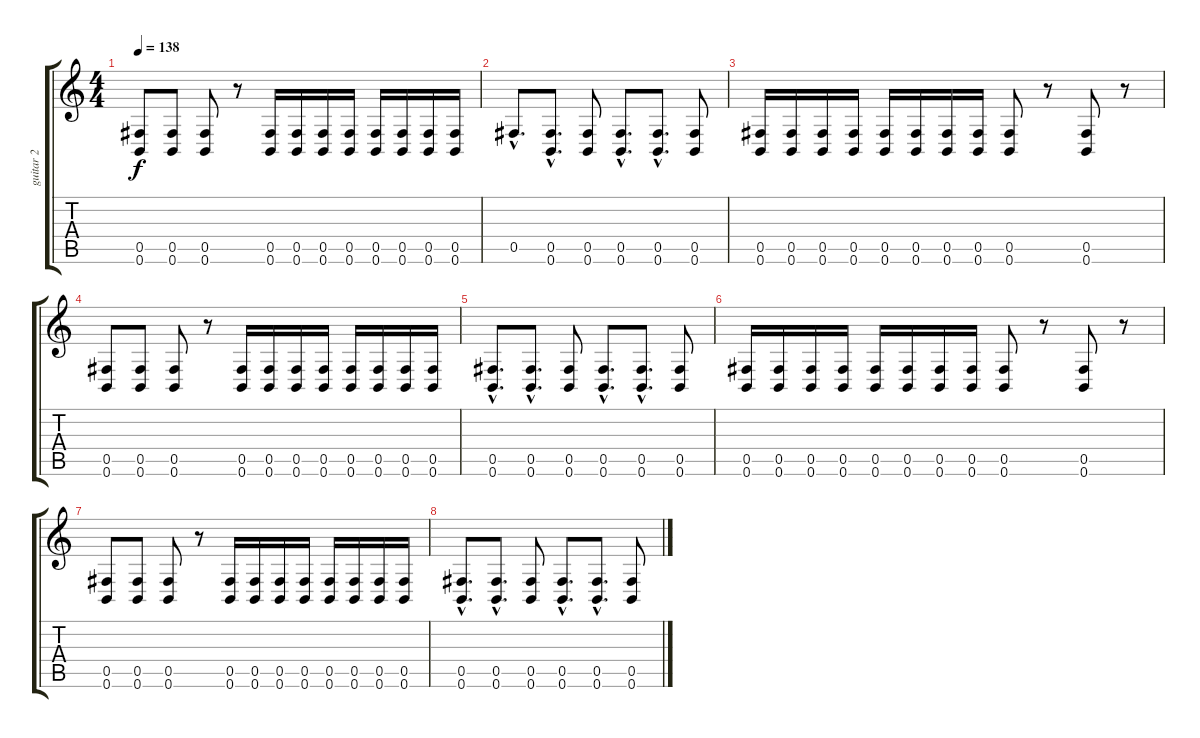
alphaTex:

\track ("guitar 2" "guitar 2") {instrument overdrivenguitar}
\staff {score tabs}
\tuning (Db4 Ab3 E3 B2 Gb2 B1) {hide}
\ts (4 4)
\tempo 138
\clef g2
\ks c
(0.5 0.6).8{dy f} (0.5 0.6).8 (0.5 0.6).8 r.8 (0.5 0.6).16 (0.5 0.6).16 (0.5 0.6).16 (0.5 0.6).16 (0.5 0.6).16 (0.5 0.6).16 (0.5 0.6).16 (0.5 0.6).16 |
0.5{hac}.8{d} (0.5{hac} 0.6{hac}).8{d} (0.5 0.6).8 (0.5{hac} 0.6{hac}).8{d} (0.5{hac} 0.6{hac}).8{d} (0.5 0.6).8 |
(0.5 0.6).16 (0.5 0.6).16 (0.5 0.6).16 (0.5 0.6).16 (0.5 0.6).16 (0.5 0.6).16 (0.5 0.6).16 (0.5 0.6).16 (0.5 0.6).8 r.8 (0.5 0.6).8 r.8 |
(0.5 0.6).8 (0.5 0.6).8 (0.5 0.6).8 r.8 (0.5 0.6).16 (0.5 0.6).16 (0.5 0.6).16 (0.5 0.6).16 (0.5 0.6).16 (0.5 0.6).16 (0.5 0.6).16 (0.5 0.6).16 |
(0.5{hac} 0.6{hac}).8{d} (0.5{hac} 0.6{hac}).8{d} (0.5 0.6).8 (0.5{hac} 0.6{hac}).8{d} (0.5{hac} 0.6{hac}).8{d} (0.5 0.6).8 |
(0.5 0.6).16 (0.5 0.6).16 (0.5 0.6).16 (0.5 0.6).16 (0.5 0.6).16 (0.5 0.6).16 (0.5 0.6).16 (0.5 0.6).16 (0.5 0.6).8 r.8 (0.5 0.6).8 r.8 |
(0.5 0.6).8 (0.5 0.6).8 (0.5 0.6).8 r.8 (0.5 0.6).16 (0.5 0.6).16 (0.5 0.6).16 (0.5 0.6).16 (0.5 0.6).16 (0.5 0.6).16 (0.5 0.6).16 (0.5 0.6).16 |
(0.5{hac} 0.6{hac}).8{d} (0.5{hac} 0.6{hac}).8{d} (0.5 0.6).8 (0.5{hac} 0.6{hac}).8{d} (0.5{hac} 0.6{hac}).8{d} (0.5 0.6).8
